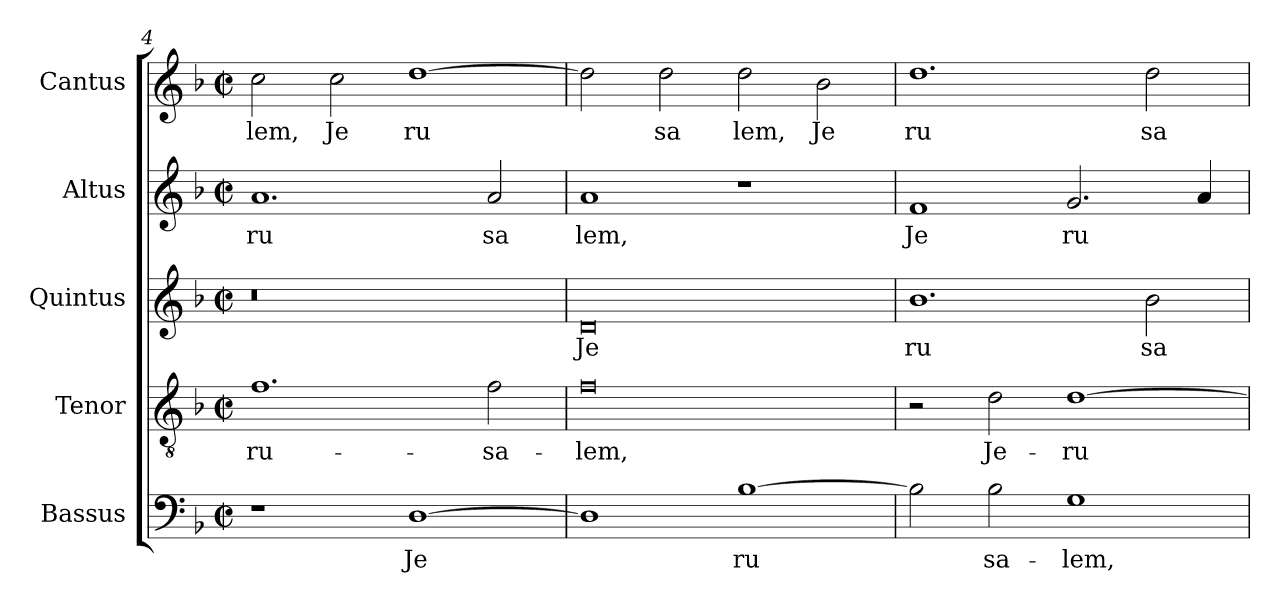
**kern	**text	**kern	**text	**kern	**text	**kern	**text	**kern	**text
*part5	*part5	*part4	*part4	*part3	*part3	*part2	*part2	*part1	*part1
*staff5	*staff5	*staff4	*staff4	*staff3	*staff3	*staff2	*staff2	*staff1	*staff1
*I"Bassus	*	*I"Tenor	*	*I"Quintus	*	*I"Altus	*	*I"Cantus	*
*clefF4	*	*clefGv2	*	*clefG2	*	*clefG2	*	*clefG2	*
*k[b-]	*	*k[b-]	*	*k[b-]	*	*k[b-]	*	*k[b-]	*
*F:	*	*F:	*	*F:	*	*F:	*	*F:	*
*M2/2	*	*M2/2	*	*M2/2	*	*M2/2	*	*M2/2	*
*met(c|)	*	*met(c|)	*	*met(c|)	*	*met(c|)	*	*met(c|)	*
=4	=4	=4	=4	=4	=4	=4	=4	=4	=4
!	!	!	!LO:LY:b:cj	!	!	!	!LO:LY:b:cj	!	!LO:LY:b:cj
1r	.	1.f	-ru-	0r	.	1.a	ru	2cc\	lem,
!	!	!	!	!	!	!	!	!	!LO:LY:b:cj
.	.	.	.	.	.	.	.	2cc\	Je
!	!LO:LY:b:cj	!	!	!	!	!	!	!	!LO:LY:b:cj
[>1D	Je-	.	.	.	.	.	.	[>1dd	ru
!	!	!	!LO:LY:b:cj	!	!	!	!LO:LY:b:cj	!	!
.	.	2f\	-sa-	.	.	2a/	sa	.	.
=5	=5	=5	=5	=5	=5	=5	=5	=5	=5
!	!LO:LY:b:cj	!	!LO:LY:b:cj	!	!LO:LY:b:cj	!	!LO:LY:b:cj	!	!LO:LY:b:cj
1D]	--	0f	-lem,	0d	Je	1a	lem,	2dd\]	.
!	!	!	!	!	!	!	!	!	!LO:LY:b:cj
.	.	.	.	.	.	.	.	2dd\	sa
!	!LO:LY:b:cj	!	!	!	!	!	!	!	!LO:LY:b:cj
[>1B-	-ru-	.	.	.	.	1r	.	2dd\	lem,
!	!	!	!	!	!	!	!	!	!LO:LY:b:cj
.	.	.	.	.	.	.	.	2b-\	Je
=6	=6	=6	=6	=6	=6	=6	=6	=6	=6
!	!LO:LY:b:cj	!	!	!	!LO:LY:b:cj	!	!LO:LY:b:cj	!	!LO:LY:b:cj
2B-\]	--	2r	.	1.b-	ru	1f	Je	1.dd	ru
!	!LO:LY:b:cj	!	!LO:LY:b:cj	!	!	!	!	!	!
2B-\	-sa-	2d\	Je-	.	.	.	.	.	.
!	!LO:LY:b:cj	!	!LO:LY:b:cj	!	!	!	!LO:LY:b:cj	!	!
1G	-lem,	[<1d	-ru-	.	.	2.g/	ru	.	.
!	!	!	!	!	!LO:LY:b:cj	!	!	!	!LO:LY:b:cj
.	.	.	.	2b-\	sa	.	.	2dd\	sa
!	!	!	!	!	!	!	!LO:LY:b:cj	!	!
.	.	.	.	.	.	4a/	.	.	.
=	=	=	=	=	=	=	=	=	=
*-	*-	*-	*-	*-	*-	*-	*-	*-	*-
